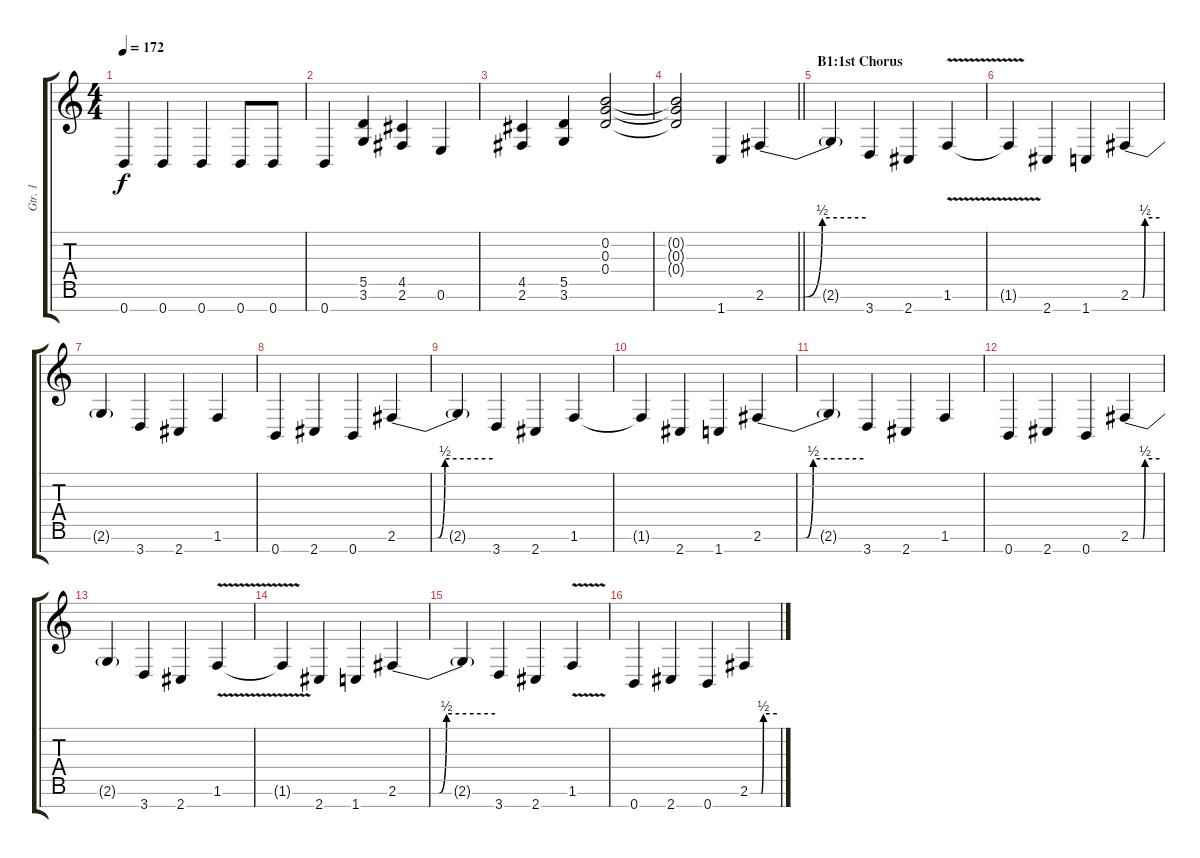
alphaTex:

\track ("Gtr. 1" "Gtr. 1") {instrument distortionguitar}
\staff {score tabs}
\tuning (E4 B3 G3 D3 A2 E2 B1) {hide}
\ts (4 4)
\tempo 172
\clef g2
\ks c
0.7.4{dy f} 0.7.4 0.7.4 0.7.8 0.7.8 |
0.7.4 (5.5 3.6).4 (4.5 2.6).4 0.6.4 |
(4.5 2.6).4 (5.5 3.6).4 (0.2 0.3 0.4).2 |
\barLineRight lightlight
(0.2{t} 0.3{t} 0.4{t}).2 1.7.4 2.6{be (custom 0 0 23 0 34 2 60 2)}.4 |
\section ("" "B1:1st Chorus")
2.6{t}.4 3.7.4 2.7.4 1.6{v}.4 |
1.6{t}.4 2.7.4 1.7.4 2.6{be (custom 0 0 25 0 30 2 60 2)}.4 |
2.6{t}.4 3.7.4 2.7.4 1.6.4 |
0.7.4 2.7.4 0.7.4 2.6{be (custom 0 0 25 0 30 2 60 2)}.4 |
2.6{t}.4 3.7.4 2.7.4 1.6.4 |
1.6{t}.4 2.7.4 1.7.4 2.6{be (custom 0 0 25 0 30 2 60 2)}.4 |
2.6{t}.4 3.7.4 2.7.4 1.6.4 |
0.7.4 2.7.4 0.7.4 2.6{be (custom 0 0 25 0 30 2 60 2)}.4 |
2.6{t}.4 3.7.4 2.7.4 1.6{v}.4 |
1.6{t}.4 2.7.4 1.7.4 2.6{be (custom 0 0 25 0 30 2 60 2)}.4 |
2.6{t}.4 3.7.4 2.7.4 1.6{v}.4 |
0.7.4 2.7.4 0.7.4 2.6{be (custom 0 0 25 0 30 2 60 2)}.4
